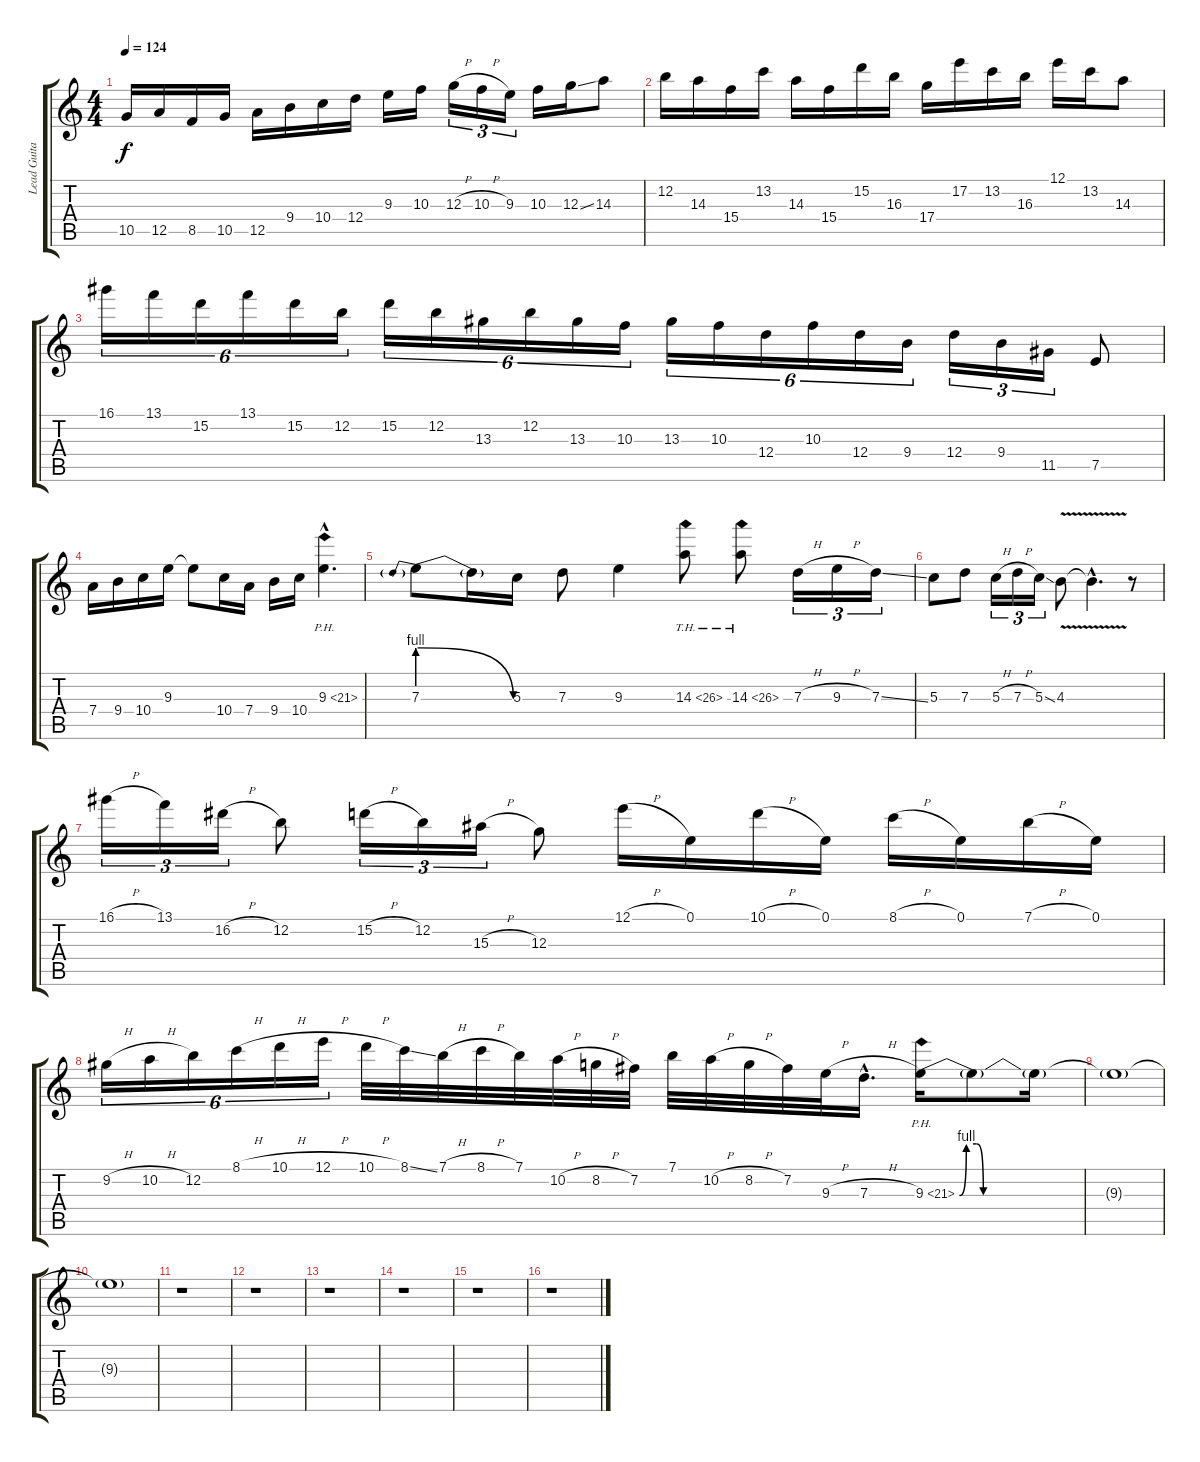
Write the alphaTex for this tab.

\track ("Lead Guitar" "Lead Guita") {instrument overdrivenguitar}
\staff {score tabs}
\tuning (E4 B3 G3 D3 A2 E2) {hide}
\ts (4 4)
\tempo 124
\clef g2
\ks c
10.5.16{dy f} 12.5.16 8.5.16 10.5.16 12.5.16 9.4.16 10.4.16 12.4.16 9.3.16 10.3.16 12.3{h}.16{tu (3 2)} 10.3{h}.16{tu (3 2)} 9.3.16{tu (3 2)} 10.3.16 12.3{ss}.16 14.3.8 |
12.2.16 14.3.16 15.4.16 13.2.16 14.3.16 15.4.16 15.2.16 16.3.16 17.4.16 17.2.16 13.2.16 16.3.16 12.1.16 13.2.16 14.3.8 |
16.1.16{tu (6 4)} 13.1.16{tu (6 4)} 15.2.16{tu (6 4)} 13.1.16{tu (6 4)} 15.2.16{tu (6 4)} 12.2.16{tu (6 4)} 15.2.16{tu (6 4)} 12.2.16{tu (6 4)} 13.3.16{tu (6 4)} 12.2.16{tu (6 4)} 13.3.16{tu (6 4)} 10.3.16{tu (6 4)} 13.3.16{tu (6 4)} 10.3.16{tu (6 4)} 12.4.16{tu (6 4)} 10.3.16{tu (6 4)} 12.4.16{tu (6 4)} 9.4.16{tu (6 4)} 12.4.16{tu (3 2)} 9.4.16{tu (3 2)} 11.5.16{tu (3 2)} 7.5.8 |
7.4.16 9.4.16 10.4.16 9.3.16 9.3{t}.8 10.4.16 7.4.16 9.4.16 10.4.16 9.3{ph 12 hac}.4{d} |
7.3{be (prebendrelease 0 4 60 0)}.8 7.3{t}.16 5.3.16 7.3.8 9.3.4 14.3{th 12}.8 14.3{th 12}.8 7.3{h}.16{tu (3 2)} 9.3{h}.16{tu (3 2)} 7.3{ss}.16{tu (3 2)} |
5.3.8 7.3.8 5.3{h}.16{tu (3 2)} 7.3{h}.16{tu (3 2)} 5.3{ss}.16{tu (3 2)} 4.3{v}.8 4.3{hac t}.4{d} r.8 |
16.1{h}.16{tu (3 2)} 13.1.16{tu (3 2)} 16.2{h}.16{tu (3 2)} 12.2.8 15.2{h}.16{tu (3 2)} 12.2.16{tu (3 2)} 15.3{h}.16{tu (3 2)} 12.3.8 12.1{h}.16 0.1.16 10.1{h}.16 0.1.16 8.1{h}.16 0.1.16 7.1{h}.16 0.1.16 |
9.2{h}.16{tu (6 4)} 10.2{h}.16{tu (6 4)} 12.2.16{tu (6 4)} 8.1{h}.16{tu (6 4)} 10.1{h}.16{tu (6 4)} 12.1{h}.16{tu (6 4)} 10.1{h}.32 8.1{ss}.32 7.1{h}.32 8.1{h}.32 7.1.32 10.2{h}.32 8.2{h}.32 7.2.32 7.1.32 10.2{h}.32 8.2{h}.32 7.2.32 9.3{h}.32 7.3{h hac}.16{d} 9.3{be (custom 0 0 2 4 5 4 7 0 10 0 20 0 40 0 60 0) ph 12}.16 9.3{t}.8 9.3{t}.16 |
9.3{t}.1 |
9.3{t}.1 |
r.1 |
r.1 |
r.1 |
r.1 |
r.1 |
r.1
